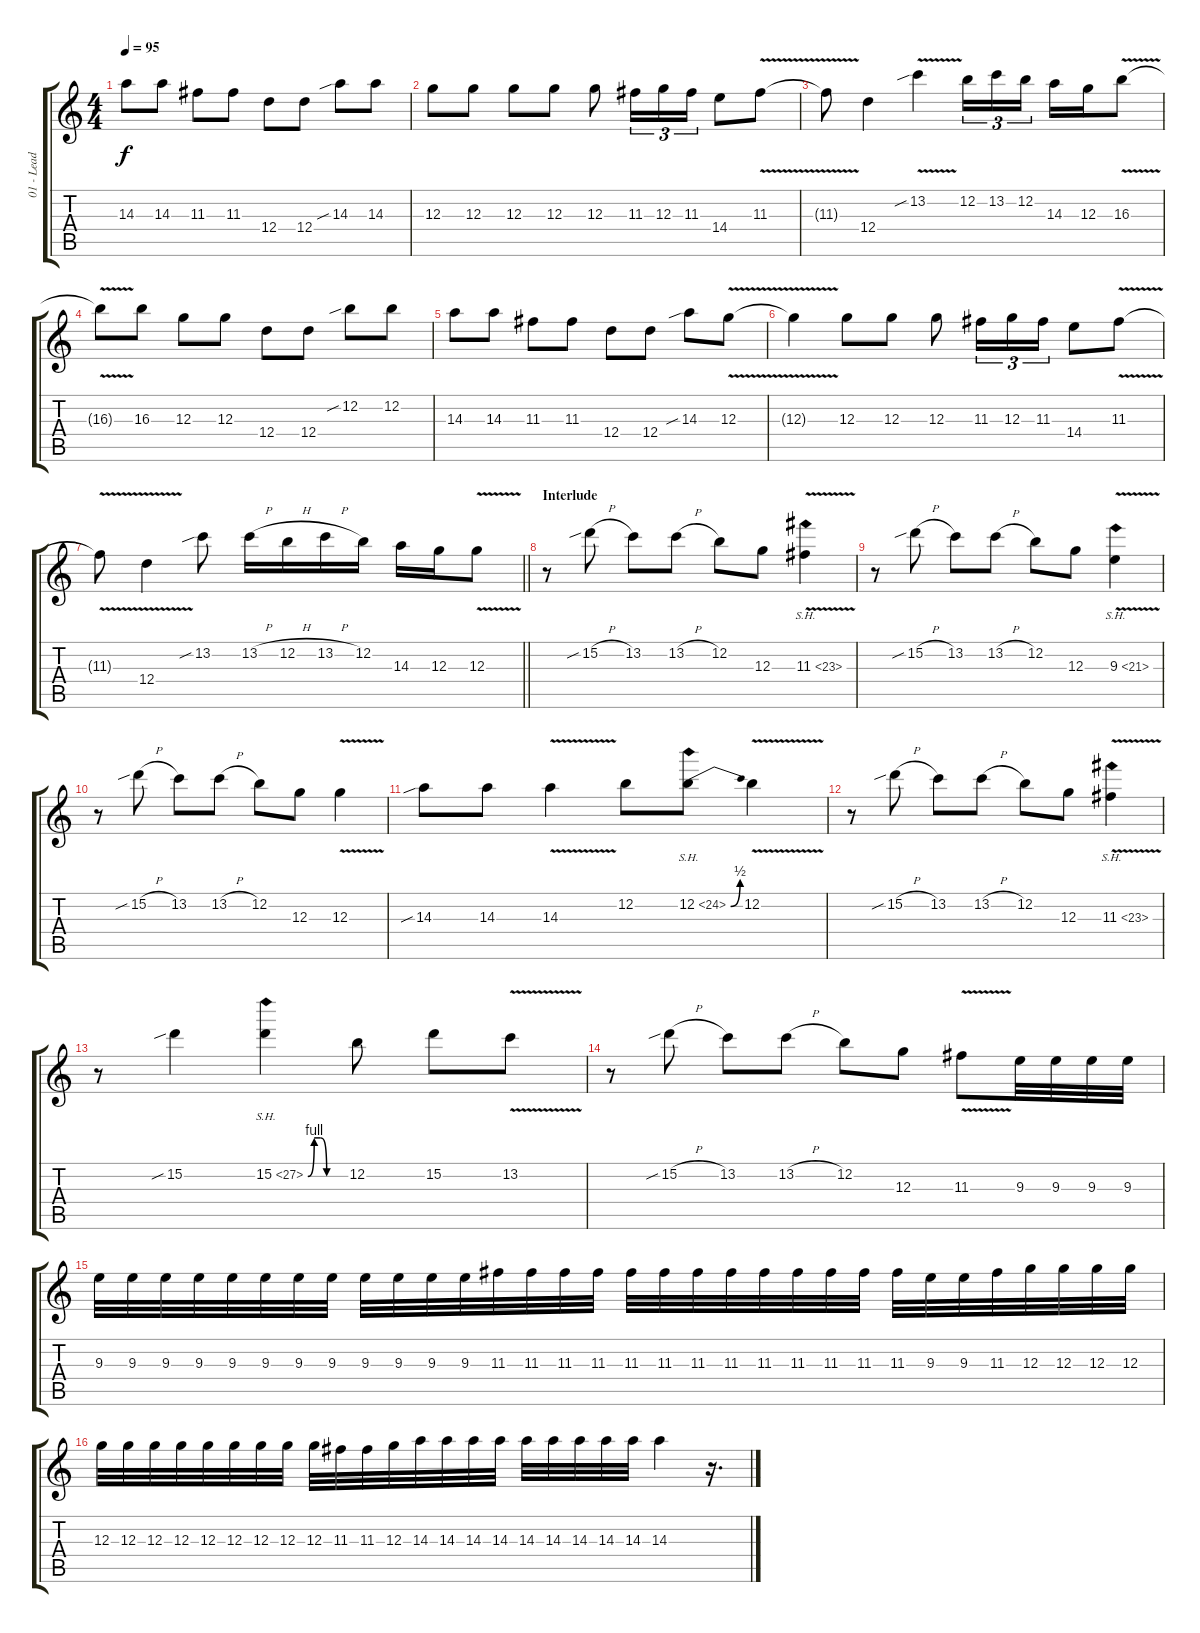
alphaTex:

\track ("01 - Lead" "01 - Lead") {instrument overdrivenguitar}
\staff {score tabs}
\tuning (E4 B3 G3 D3 A2 E2) {hide}
\ts (4 4)
\tempo 95
\clef g2
\ks c
14.3.8{dy f} 14.3.8 11.3.8 11.3.8 12.4.8 12.4.8 14.3{sib}.8 14.3.8 |
12.3.8 12.3.8 12.3.8 12.3.8 12.3.8 11.3.16{tu (3 2)} 12.3.16{tu (3 2)} 11.3.16{tu (3 2)} 14.4.8 11.3{v}.8 |
11.3{t}.8 12.4.4 13.2{v sib}.4 12.2.16{tu (3 2)} 13.2.16{tu (3 2)} 12.2.16{tu (3 2)} 14.3.16 12.3.16 16.3{v}.8 |
16.3{t}.8 16.3.8 12.3.8 12.3.8 12.4.8 12.4.8 12.2{sib}.8 12.2.8 |
14.3.8 14.3.8 11.3.8 11.3.8 12.4.8 12.4.8 14.3{sib}.8 12.3{v}.8 |
12.3{t}.4 12.3.8 12.3.8 12.3.8 11.3.16{tu (3 2)} 12.3.16{tu (3 2)} 11.3.16{tu (3 2)} 14.4.8 11.3{v}.8 |
\barLineRight lightlight
11.3{t}.8 12.4{v}.4 13.2{sib}.8 13.2{h}.16 12.2{h}.16 13.2{h}.16 12.2.16 14.3.16 12.3.16 12.3{v}.8 |
\section ("" "Interlude")
r.8 15.2{sib h}.8 13.2.8 13.2{h}.8 12.2.8 12.3.8 11.3{sh 12 v}.4 |
r.8 15.2{sib h}.8 13.2.8 13.2{h}.8 12.2.8 12.3.8 9.3{sh 12 v}.4 |
r.8 15.2{sib h}.8 13.2.8 13.2{h}.8 12.2.8 12.3.8 12.3{v}.4 |
14.3{sib}.8 14.3.8 14.3{v}.4 12.2.8 12.2{be (bend 0 0 60 2) sh 12}.8 12.2{v}.4 |
r.8 15.2{sib h}.8 13.2.8 13.2{h}.8 12.2.8 12.3.8 11.3{sh 12 v}.4 |
r.8 15.2{sib}.4 15.2{be (custom 0 0 10 4 20 4 30 0 60 0) sh 12}.4 12.2.8 15.2.8 13.2{v}.8 |
r.8 15.2{sib h}.8 13.2.8 13.2{h}.8 12.2.8 12.3.8 11.3{v}.8 9.3.32 9.3.32 9.3.32 9.3.32 |
9.3.32 9.3.32 9.3.32 9.3.32 9.3.32 9.3.32 9.3.32 9.3.32 9.3.32 9.3.32 9.3.32 9.3.32 11.3.32 11.3.32 11.3.32 11.3.32 11.3.32 11.3.32 11.3.32 11.3.32 11.3.32 11.3.32 11.3.32 11.3.32 11.3.32 9.3.32 9.3.32 11.3.32 12.3.32 12.3.32 12.3.32 12.3.32 |
12.3.32 12.3.32 12.3.32 12.3.32 12.3.32 12.3.32 12.3.32 12.3.32 12.3.32 11.3.32 11.3.32 12.3.32 14.3.32 14.3.32 14.3.32 14.3.32 14.3.32 14.3.32 14.3.32 14.3.32 14.3.32 14.3.4 r.16{d}
